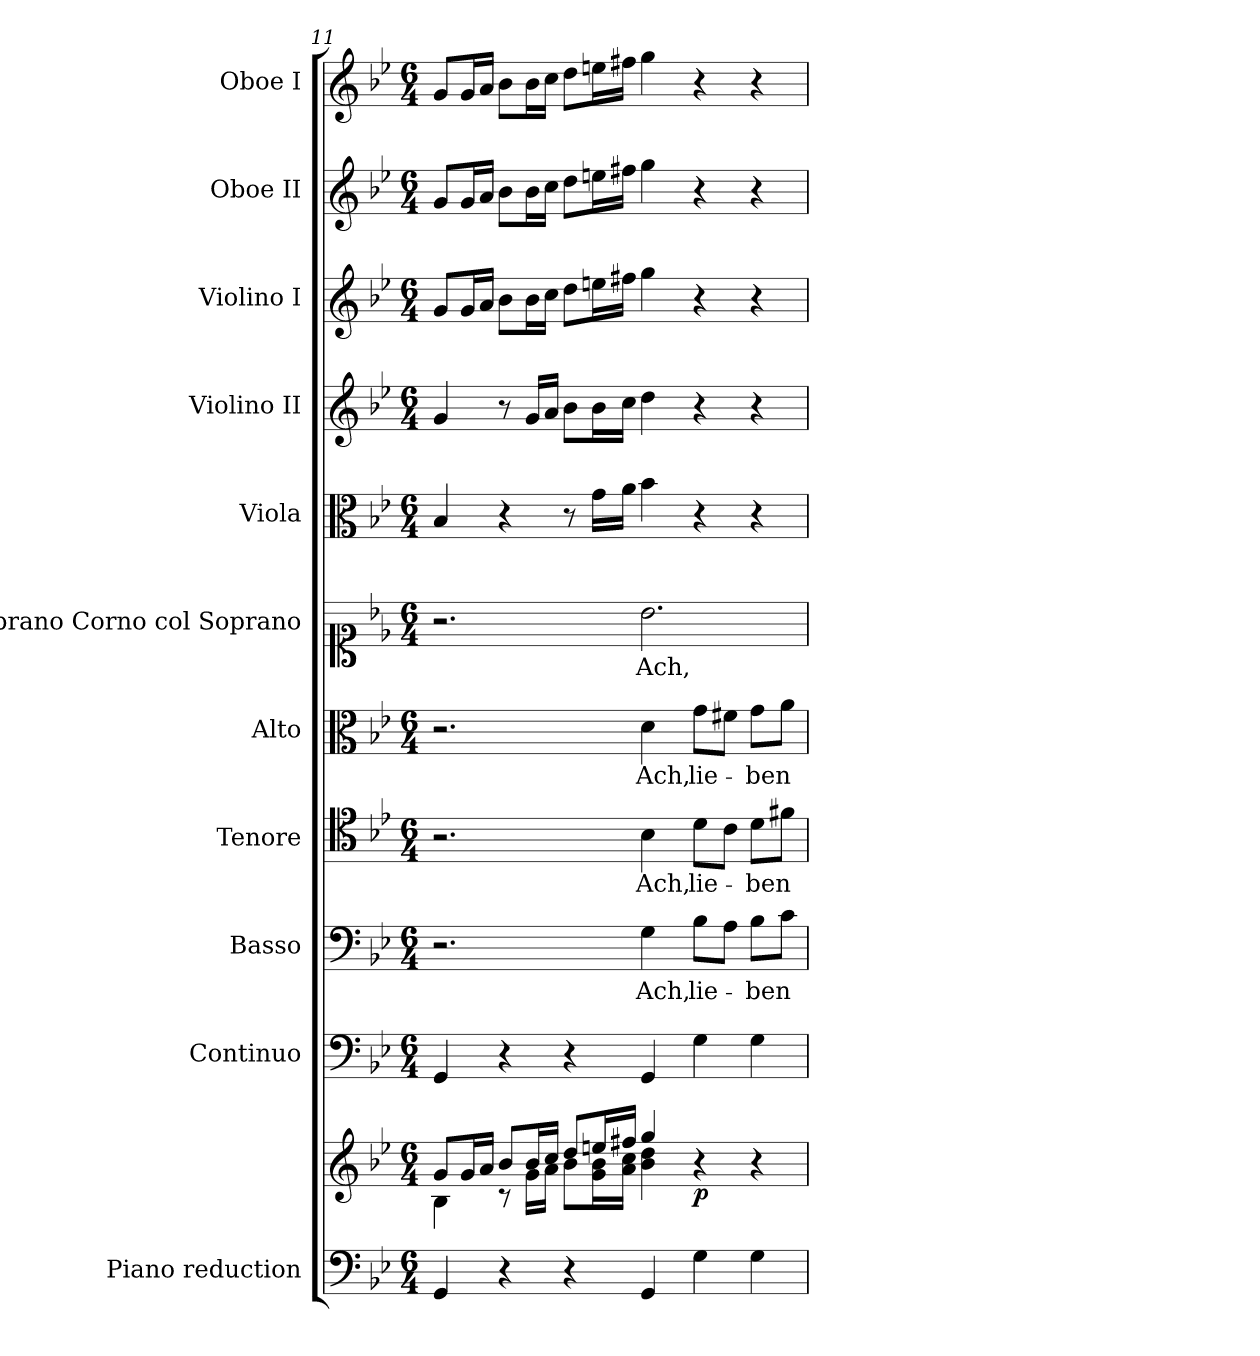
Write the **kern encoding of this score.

**kern	**kern	**dynam	**kern	**kern	**text	**kern	**text	**kern	**text	**kern	**text	**kern	**kern	**kern	**kern	**kern
*part11	*part11	*part11	*part10	*part9	*part9	*part8	*part8	*part7	*part7	*part6	*part6	*part5	*part4	*part3	*part2	*part1
*staff12	*staff11	*staff11/12	*staff10	*staff9	*staff9	*staff8	*staff8	*staff7	*staff7	*staff6	*staff6	*staff5	*staff4	*staff3	*staff2	*staff1
*I"Piano reduction	*	*	*I"Continuo	*I"Basso	*	*I"Tenore	*	*I"Alto	*	*I"Soprano Corno col Soprano	*	*I"Viola	*I"Violino II	*I"Violino I	*I"Oboe II	*I"Oboe I
*I'Pno	*	*	*	*	*	*	*	*	*	*	*	*I'Vla	*I'Vln	*I'Vln	*I'Ob	*I'Ob
*clefF4	*clefG2	*	*clefF4	*clefF4	*	*clefC4	*	*clefC3	*	*clefC1	*	*clefC3	*clefG2	*clefG2	*clefG2	*clefG2
*k[b-e-]	*k[b-e-]	*	*k[b-e-]	*k[b-e-]	*	*k[b-e-]	*	*k[b-e-]	*	*k[b-e-]	*	*k[b-e-]	*k[b-e-]	*k[b-e-]	*k[b-e-]	*k[b-e-]
*M6/4	*M6/4	*	*M6/4	*M6/4	*	*M6/4	*	*M6/4	*	*M6/4	*	*M6/4	*M6/4	*M6/4	*M6/4	*M6/4
=11	=11	=11	=11	=11	=11	=11	=11	=11	=11	=11	=11	=11	=11	=11	=11	=11
*	*^	*	*	*	*	*	*	*	*	*	*	*	*	*	*	*
4GG/	8g/L	4B-\	.	4GG/	2.r	.	2.r	.	2.r	.	2.r	.	4B-/	4g/	8g/L	8g/L	8g/L
.	16g/L	.	.	.	.	.	.	.	.	.	.	.	.	.	16g/L	16g/L	16g/L
.	16a/JJ	.	.	.	.	.	.	.	.	.	.	.	.	.	16a/JJ	16a/JJ	16a/JJ
4r	8b-/L	8r	.	4r	.	.	.	.	.	.	.	.	4r	8r	8b-\L	8b-\L	8b-\L
.	16b-/L	16g\LL	.	.	.	.	.	.	.	.	.	.	.	16g/LL	16b-\L	16b-\L	16b-\L
.	16cc/JJ	16a\JJ	.	.	.	.	.	.	.	.	.	.	.	16a/JJ	16cc\JJ	16cc\JJ	16cc\JJ
4r	8dd/L	8b-\L	.	4r	.	.	.	.	.	.	.	.	8r	8b-\L	8dd\L	8dd\L	8dd\L
.	16een/L	16g\ 16b-\L	.	.	.	.	.	.	.	.	.	.	16g\LL	16b-\L	16een\L	16een\L	16een\L
.	16ff#X/JJ	16a\ 16cc\JJ	.	.	.	.	.	.	.	.	.	.	16a\JJ	16cc\JJ	16ff#X\JJ	16ff#X\JJ	16ff#X\JJ
!	!	!	!	!	!	!LO:LY:b	!	!LO:LY:b	!	!LO:LY:b	!	!LO:LY:b	!	!	!	!	!
4GG/	4gg/	4b-\ 4dd\	.	4GG/	4G\	Ach,	4B-\	Ach,	4d\	Ach,	2.b-\	Ach,	4b-\	4dd\	4gg\	4gg\	4gg\
!	!	!	!LO:DY:b	!	!	!LO:LY:b	!	!LO:LY:b	!	!LO:LY:b	!	!	!	!	!	!	!
4G\	4r	4ryy	p	4G\	8B-\L	lie-	8d\L	lie-	8g\L	lie-	.	.	4r	4r	4r	4r	4r
.	.	.	.	.	8A\J	.	8c\J	.	8f#X\J	.	.	.	.	.	.	.	.
!	!	!	!	!	!	!LO:LY:b	!	!LO:LY:b	!	!LO:LY:b	!	!	!	!	!	!	!
4G\	4r	4ryy	.	4G\	8B-\L	-ben	8d\L	-ben	8g\L	-ben	.	.	4r	4r	4r	4r	4r
.	.	.	.	.	8c\J	.	8f#X\J	.	8a\J	.	.	.	.	.	.	.	.
*	*v	*v	*	*	*	*	*	*	*	*	*	*	*	*	*	*	*
=	=	=	=	=	=	=	=	=	=	=	=	=	=	=	=	=
*-	*-	*-	*-	*-	*-	*-	*-	*-	*-	*-	*-	*-	*-	*-	*-	*-
